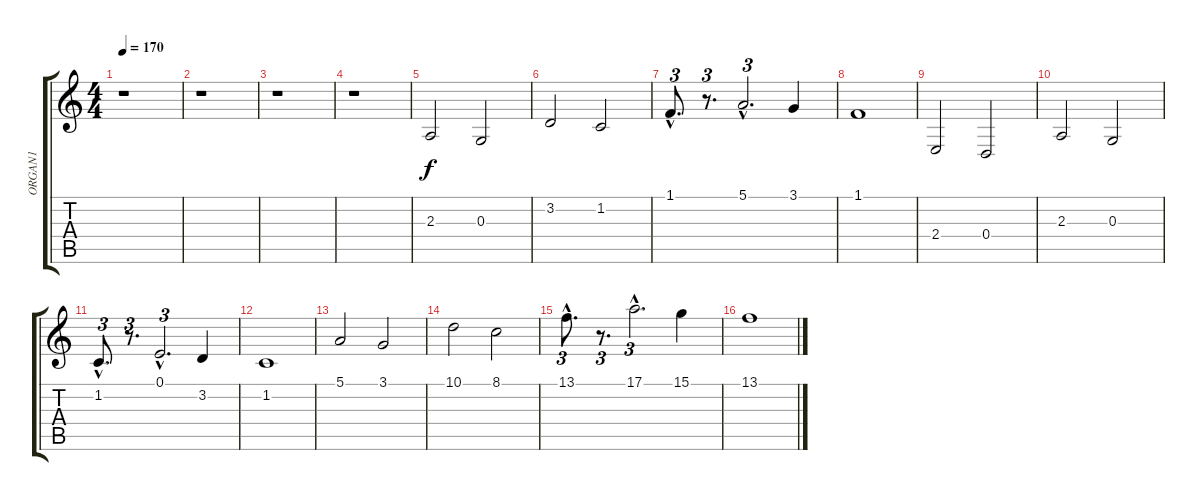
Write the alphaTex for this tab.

\track ("ORGAN1" "ORGAN1") {instrument percussiveorgan}
\staff {score tabs}
\tuning (E4 B3 G3 D3 A2 E2) {hide}
\ts (4 4)
\tempo 170
\clef g2
\ks c
r.1{dy mf} |
r.1 |
r.1 |
r.1 |
2.3.2{dy f} 0.3.2 |
3.2.2 1.2.2 |
1.1{hac}.8{d tu (3 2)} r.8{d tu (3 2)} 5.1{hac}.2{d tu (3 2)} 3.1.4 |
1.1.1 |
2.4.2 0.4.2 |
2.3.2 0.3.2 |
1.2{hac}.8{d tu (3 2)} r.8{d tu (3 2)} 0.1{hac}.2{d tu (3 2)} 3.2.4 |
1.2.1 |
5.1.2 3.1.2 |
10.1.2 8.1.2 |
13.1{hac}.8{d tu (3 2)} r.8{d tu (3 2)} 17.1{hac}.2{d tu (3 2)} 15.1.4 |
13.1.1
